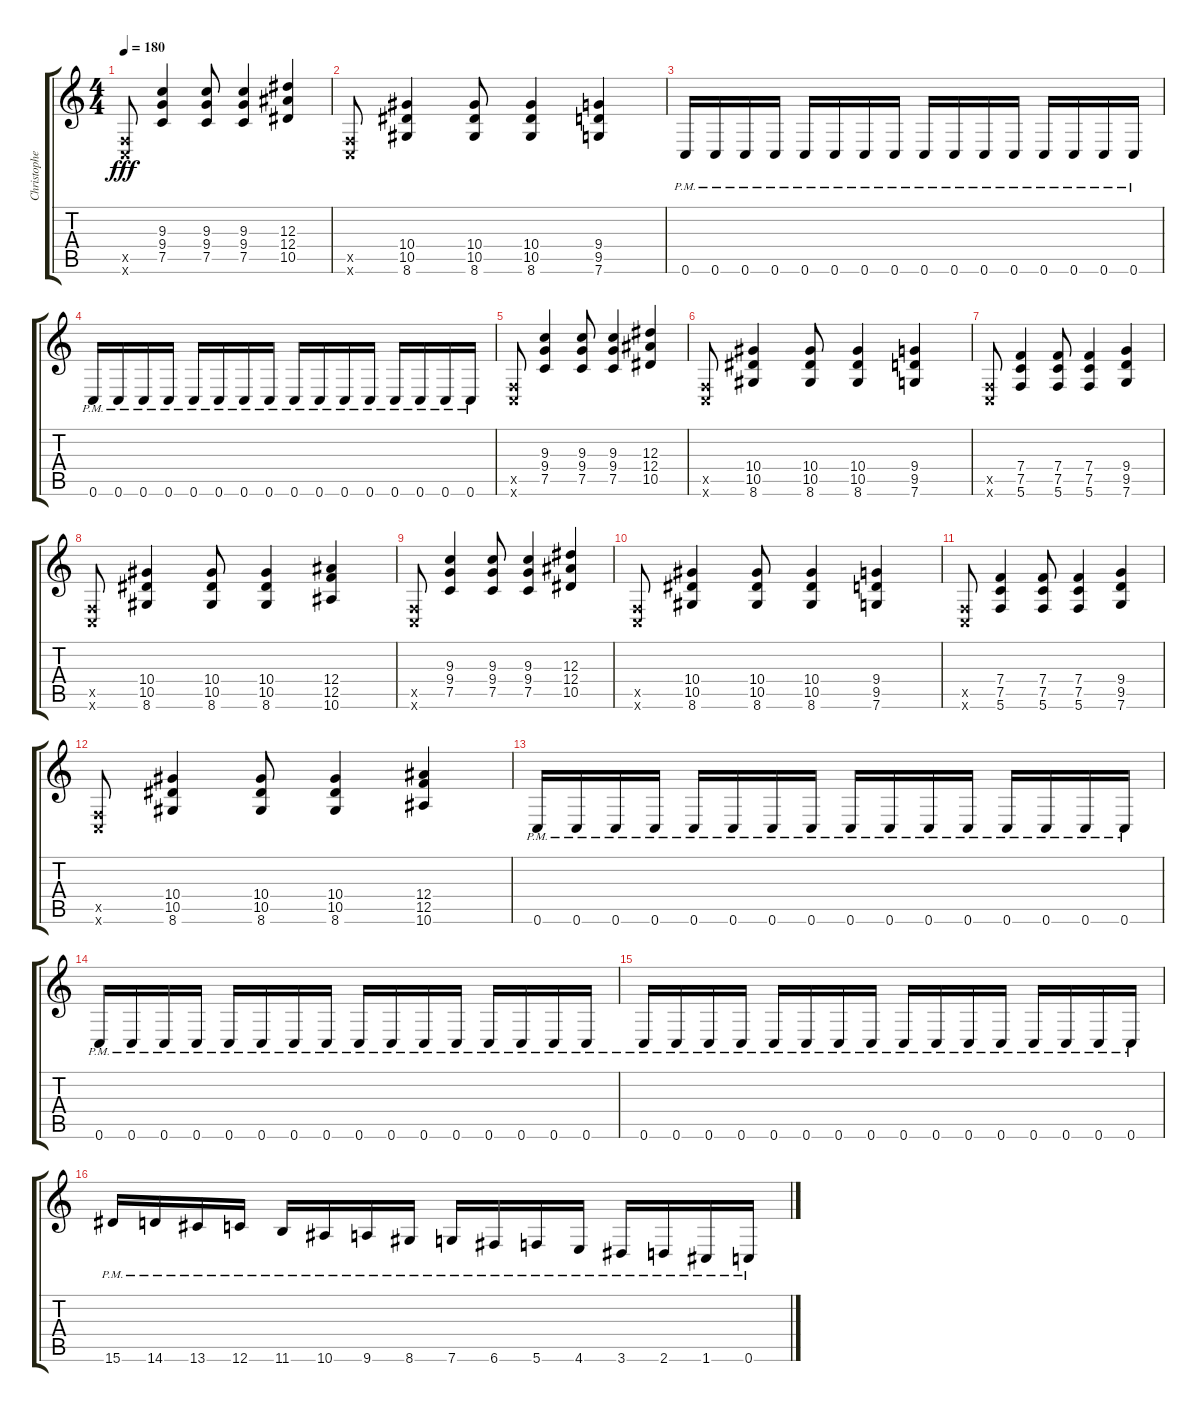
\track ("Christopher Amott" "Christophe") {instrument overdrivenguitar}
\staff {score tabs}
\tuning (C4 G3 Eb3 Bb2 F2 C2) {hide}
\ts (4 4)
\tempo 180
\clef g2
\ks c
(0.5{x} 0.6{x}).8{dy fff} (9.3 9.4 7.5).4 (9.3 9.4 7.5).8 (9.3 9.4 7.5).4 (12.3 12.4 10.5).4 |
(0.5{x} 0.6{x}).8 (10.4 10.5 8.6).4 (10.4 10.5 8.6).8 (10.4 10.5 8.6).4 (9.4 9.5 7.6).4 |
0.6{pm}.16 0.6{pm}.16 0.6{pm}.16 0.6{pm}.16 0.6{pm}.16 0.6{pm}.16 0.6{pm}.16 0.6{pm}.16 0.6{pm}.16 0.6{pm}.16 0.6{pm}.16 0.6{pm}.16 0.6{pm}.16 0.6{pm}.16 0.6{pm}.16 0.6{pm}.16 |
0.6{pm}.16 0.6{pm}.16 0.6{pm}.16 0.6{pm}.16 0.6{pm}.16 0.6{pm}.16 0.6{pm}.16 0.6{pm}.16 0.6{pm}.16 0.6{pm}.16 0.6{pm}.16 0.6{pm}.16 0.6{pm}.16 0.6{pm}.16 0.6{pm}.16 0.6{pm}.16 |
(0.5{x} 0.6{x}).8 (9.3 9.4 7.5).4 (9.3 9.4 7.5).8 (9.3 9.4 7.5).4 (12.3 12.4 10.5).4 |
(0.5{x} 0.6{x}).8 (10.4 10.5 8.6).4 (10.4 10.5 8.6).8 (10.4 10.5 8.6).4 (9.4 9.5 7.6).4 |
(0.5{x} 0.6{x}).8 (7.4 7.5 5.6).4 (7.4 7.5 5.6).8 (7.4 7.5 5.6).4 (9.4 9.5 7.6).4 |
(0.5{x} 0.6{x}).8 (10.4 10.5 8.6).4 (10.4 10.5 8.6).8 (10.4 10.5 8.6).4 (12.4 12.5 10.6).4 |
(0.5{x} 0.6{x}).8 (9.3 9.4 7.5).4 (9.3 9.4 7.5).8 (9.3 9.4 7.5).4 (12.3 12.4 10.5).4 |
(0.5{x} 0.6{x}).8 (10.4 10.5 8.6).4 (10.4 10.5 8.6).8 (10.4 10.5 8.6).4 (9.4 9.5 7.6).4 |
(0.5{x} 0.6{x}).8 (7.4 7.5 5.6).4 (7.4 7.5 5.6).8 (7.4 7.5 5.6).4 (9.4 9.5 7.6).4 |
(0.5{x} 0.6{x}).8 (10.4 10.5 8.6).4 (10.4 10.5 8.6).8 (10.4 10.5 8.6).4 (12.4 12.5 10.6).4 |
0.6{pm}.16 0.6{pm}.16 0.6{pm}.16 0.6{pm}.16 0.6{pm}.16 0.6{pm}.16 0.6{pm}.16 0.6{pm}.16 0.6{pm}.16 0.6{pm}.16 0.6{pm}.16 0.6{pm}.16 0.6{pm}.16 0.6{pm}.16 0.6{pm}.16 0.6{pm}.16 |
0.6{pm}.16 0.6{pm}.16 0.6{pm}.16 0.6{pm}.16 0.6{pm}.16 0.6{pm}.16 0.6{pm}.16 0.6{pm}.16 0.6{pm}.16 0.6{pm}.16 0.6{pm}.16 0.6{pm}.16 0.6{pm}.16 0.6{pm}.16 0.6{pm}.16 0.6{pm}.16 |
0.6{pm}.16 0.6{pm}.16 0.6{pm}.16 0.6{pm}.16 0.6{pm}.16 0.6{pm}.16 0.6{pm}.16 0.6{pm}.16 0.6{pm}.16 0.6{pm}.16 0.6{pm}.16 0.6{pm}.16 0.6{pm}.16 0.6{pm}.16 0.6{pm}.16 0.6{pm}.16 |
15.6{pm}.16 14.6{pm}.16 13.6{pm}.16 12.6{pm}.16 11.6{pm}.16 10.6{pm}.16 9.6{pm}.16 8.6{pm}.16 7.6{pm}.16 6.6{pm}.16 5.6{pm}.16 4.6{pm}.16 3.6{pm}.16 2.6{pm}.16 1.6{pm}.16 0.6{pm}.16
